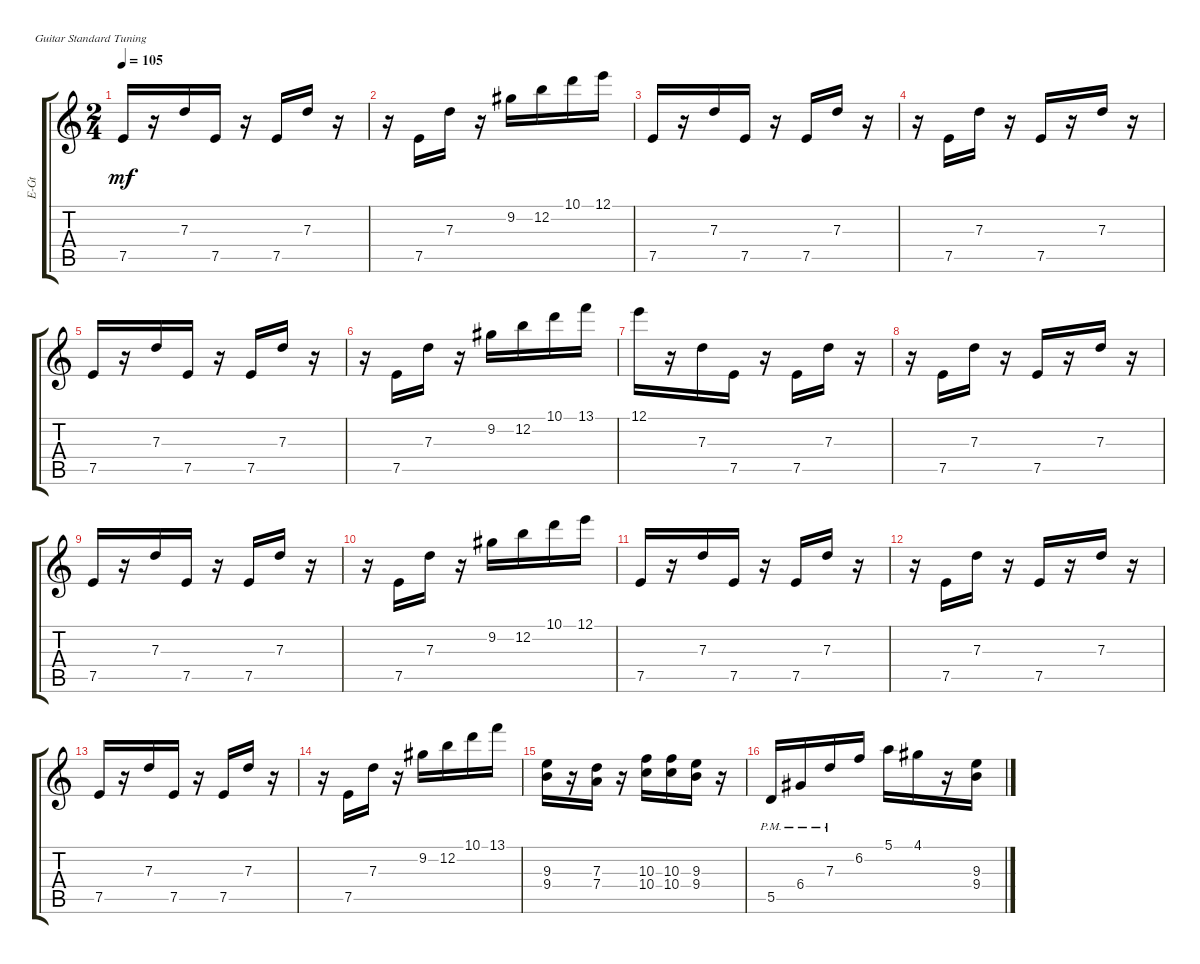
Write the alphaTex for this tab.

\defaultSystemsLayout 4
\bracketExtendMode groupsimilarinstruments
\otherSystemsTrackNameOrientation horizontal
\track ("Al Di Electric" "E-Gt") {instrument overdrivenguitar}
\staff {score tabs}
\tuning (E4 B3 G3 D3 A2 E2)
\ts (2 4)
\tempo 105
\clef g2
\ks c
7.5.16{dy mf beam Up} r.16{beam Up} 7.3.16{beam Up} 7.5.16{beam Up} r.16{beam Up} 7.5.16{beam Up} 7.3.16{beam Up} r.16{beam Up} |
r.16{beam Down} 7.5.16{beam Up} 7.3.16{beam Up} r.16{beam Up} 9.2{acc #}.16{beam Down} 12.2.16{beam Down} 10.1.16{beam Down} 12.1.16{beam Down} |
7.5.16{beam Up} r.16{beam Up} 7.3.16{beam Up} 7.5.16{beam Up} r.16{beam Up} 7.5.16{beam Up} 7.3.16{beam Up} r.16{beam Up} |
r.16{beam Down} 7.5.16{beam Up} 7.3.16{beam Up} r.16{beam Up} 7.5.16{beam Up} r.16{beam Up} 7.3.16{beam Up} r.16{beam Up} |
7.5.16{beam Up} r.16{beam Up} 7.3.16{beam Up} 7.5.16{beam Up} r.16{beam Up} 7.5.16{beam Up} 7.3.16{beam Up} r.16{beam Up} |
r.16{beam Down} 7.5.16{beam Up} 7.3.16{beam Up} r.16{beam Up} 9.2{acc #}.16{beam Down} 12.2.16{beam Down} 10.1.16{beam Down} 13.1.16{beam Down} |
12.1.16{beam Down} r.16{beam Down} 7.3.16{beam Down} 7.5.16{beam Down} r.16{beam Down} 7.5.16{beam Up} 7.3.16{beam Up} r.16{beam Up} |
r.16{beam Down} 7.5.16{beam Up} 7.3.16{beam Up} r.16{beam Up} 7.5.16{beam Up} r.16{beam Up} 7.3.16{beam Up} r.16{beam Up} |
7.5.16{beam Up} r.16{beam Up} 7.3.16{beam Up} 7.5.16{beam Up} r.16{beam Up} 7.5.16{beam Up} 7.3.16{beam Up} r.16{beam Up} |
r.16{beam Down} 7.5.16{beam Up} 7.3.16{beam Up} r.16{beam Up} 9.2{acc #}.16{beam Down} 12.2.16{beam Down} 10.1.16{beam Down} 12.1.16{beam Down} |
7.5.16{beam Up} r.16{beam Up} 7.3.16{beam Up} 7.5.16{beam Up} r.16{beam Up} 7.5.16{beam Up} 7.3.16{beam Up} r.16{beam Up} |
r.16{beam Down} 7.5.16{beam Up} 7.3.16{beam Up} r.16{beam Up} 7.5.16{beam Up} r.16{beam Up} 7.3.16{beam Up} r.16{beam Up} |
7.5.16{beam Up} r.16{beam Up} 7.3.16{beam Up} 7.5.16{beam Up} r.16{beam Up} 7.5.16{beam Up} 7.3.16{beam Up} r.16{beam Up} |
r.16{beam Down} 7.5.16{beam Up} 7.3.16{beam Up} r.16{beam Up} 9.2{acc #}.16{beam Down} 12.2.16{beam Down} 10.1.16{beam Down} 13.1.16{beam Down} |
(9.4 9.3).16{beam Down} r.16{beam Down} (7.3 7.4).16{beam Down} r.16{beam Down} (10.3 10.4).16{beam Down} (10.3 10.4).16{beam Down} (9.3 9.4).16{beam Down} r.16{beam Down} |
5.5{pm}.16{beam Up} 6.4{pm acc #}.16{beam Up} 7.3{pm}.16{beam Up} 6.2.16{beam Up} 5.1.16{beam Down} 4.1{acc #}.16{beam Down} r.16{beam Down} (9.4 9.3).16{beam Down}
